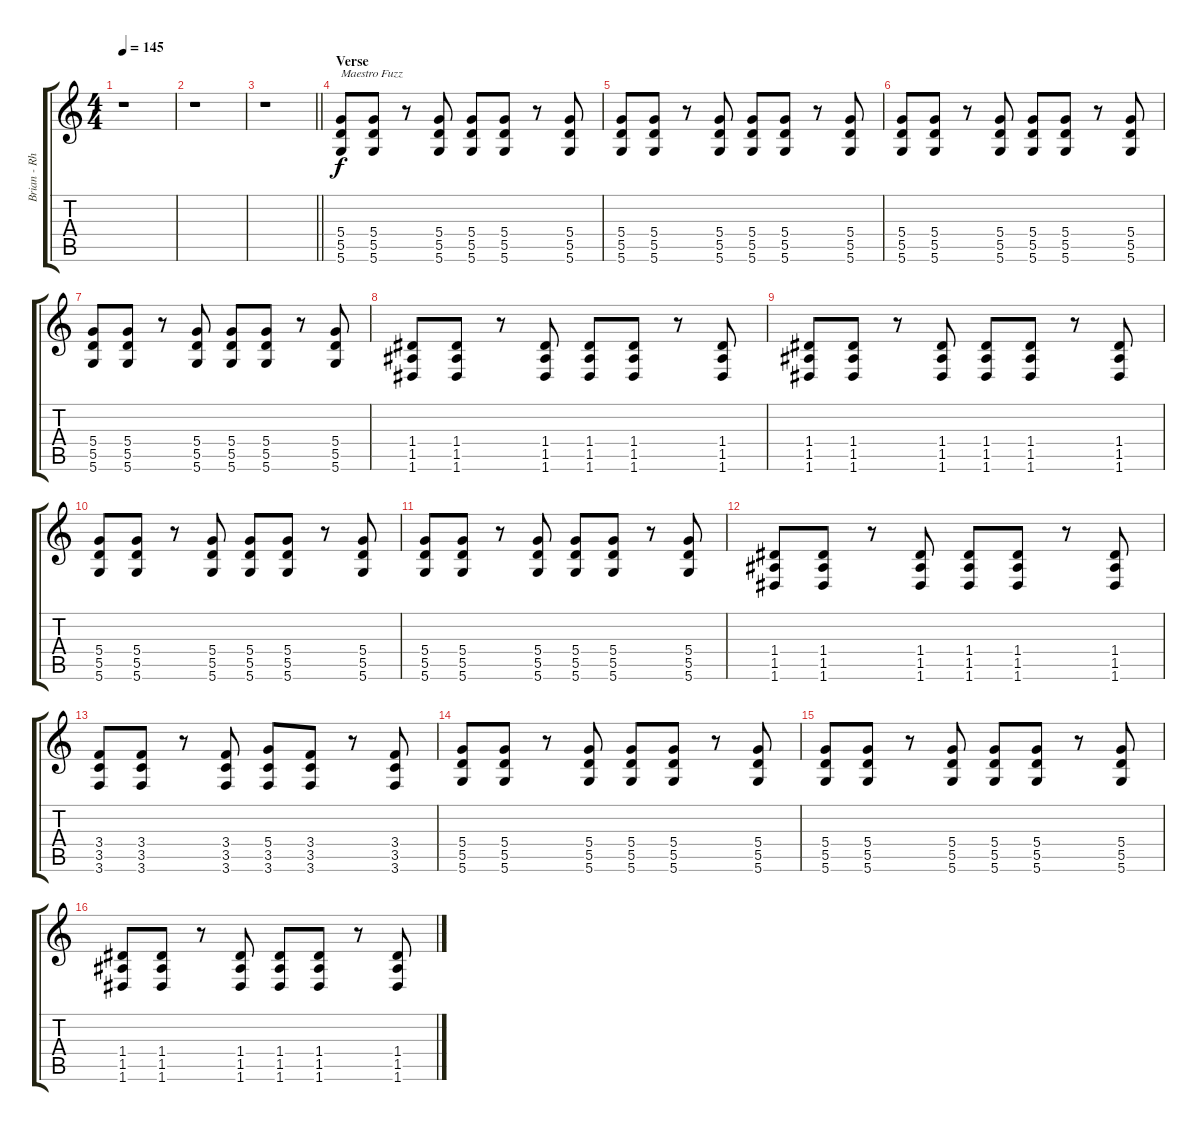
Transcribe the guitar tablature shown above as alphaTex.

\track ("Brian - Rhythm Guitar" "Brian - Rh") {instrument electricguitarjazz}
\staff {score tabs}
\tuning (E4 B3 G3 D3 A2 D2) {hide}
\ts (4 4)
\tempo 145
\clef g2
\ks c
r.1{dy f} |
r.1 |
\barLineRight lightlight
r.1 |
\section ("" "Verse")
(5.4 5.5 5.6).8{txt "Maestro Fuzz"} (5.4 5.5 5.6).8 r.8 (5.4 5.5 5.6).8 (5.4 5.5 5.6).8 (5.4 5.5 5.6).8 r.8 (5.4 5.5 5.6).8 |
(5.4 5.5 5.6).8 (5.4 5.5 5.6).8 r.8 (5.4 5.5 5.6).8 (5.4 5.5 5.6).8 (5.4 5.5 5.6).8 r.8 (5.4 5.5 5.6).8 |
(5.4 5.5 5.6).8 (5.4 5.5 5.6).8 r.8 (5.4 5.5 5.6).8 (5.4 5.5 5.6).8 (5.4 5.5 5.6).8 r.8 (5.4 5.5 5.6).8 |
(5.4 5.5 5.6).8 (5.4 5.5 5.6).8 r.8 (5.4 5.5 5.6).8 (5.4 5.5 5.6).8 (5.4 5.5 5.6).8 r.8 (5.4 5.5 5.6).8 |
(1.4 1.5 1.6).8 (1.4 1.5 1.6).8 r.8 (1.4 1.5 1.6).8 (1.4 1.5 1.6).8 (1.4 1.5 1.6).8 r.8 (1.4 1.5 1.6).8 |
(1.4 1.5 1.6).8 (1.4 1.5 1.6).8 r.8 (1.4 1.5 1.6).8 (1.4 1.5 1.6).8 (1.4 1.5 1.6).8 r.8 (1.4 1.5 1.6).8 |
(5.4 5.5 5.6).8 (5.4 5.5 5.6).8 r.8 (5.4 5.5 5.6).8 (5.4 5.5 5.6).8 (5.4 5.5 5.6).8 r.8 (5.4 5.5 5.6).8 |
(5.4 5.5 5.6).8 (5.4 5.5 5.6).8 r.8 (5.4 5.5 5.6).8 (5.4 5.5 5.6).8 (5.4 5.5 5.6).8 r.8 (5.4 5.5 5.6).8 |
(1.4 1.5 1.6).8 (1.4 1.5 1.6).8 r.8 (1.4 1.5 1.6).8 (1.4 1.5 1.6).8 (1.4 1.5 1.6).8 r.8 (1.4 1.5 1.6).8 |
(3.4 3.5 3.6).8 (3.4 3.5 3.6).8 r.8 (3.4 3.5 3.6).8 (5.4 3.5 3.6).8 (3.4 3.5 3.6).8 r.8 (3.4 3.5 3.6).8 |
(5.4 5.5 5.6).8 (5.4 5.5 5.6).8 r.8 (5.4 5.5 5.6).8 (5.4 5.5 5.6).8 (5.4 5.5 5.6).8 r.8 (5.4 5.5 5.6).8 |
(5.4 5.5 5.6).8 (5.4 5.5 5.6).8 r.8 (5.4 5.5 5.6).8 (5.4 5.5 5.6).8 (5.4 5.5 5.6).8 r.8 (5.4 5.5 5.6).8 |
(1.4 1.5 1.6).8 (1.4 1.5 1.6).8 r.8 (1.4 1.5 1.6).8 (1.4 1.5 1.6).8 (1.4 1.5 1.6).8 r.8 (1.4 1.5 1.6).8
